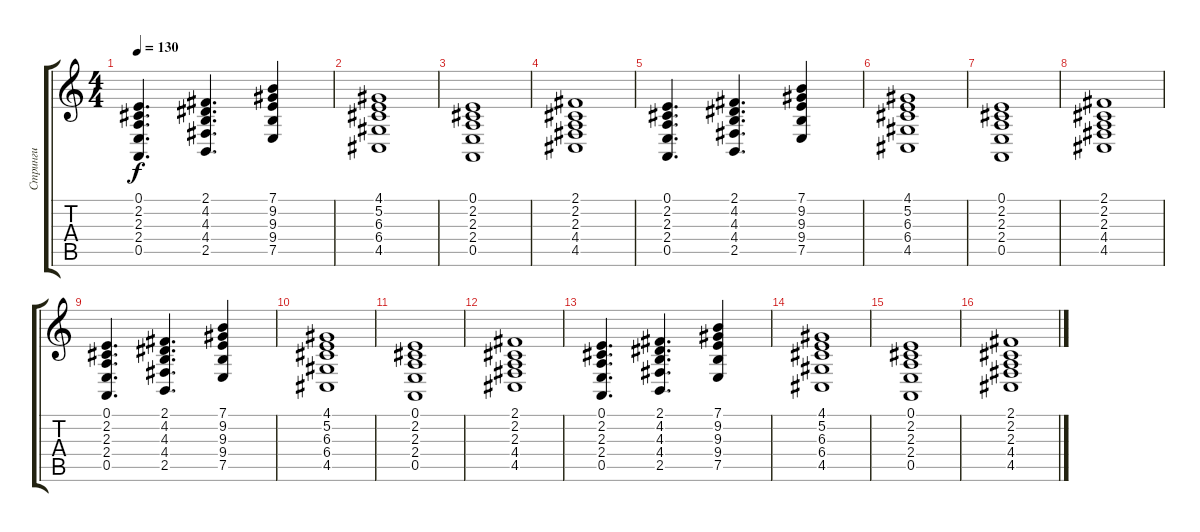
\track ("Стринги" "Стринги") {instrument stringensemble2}
\staff {score tabs}
\tuning (E4 B3 G3 D3 A2 E2) {hide}
\ts (4 4)
\tempo 130
\clef g2
\ks c
(0.1 2.2 2.3 2.4 0.5).4{d dy f} (2.1 4.2 4.3 4.4 2.5).4{d} (7.1 9.2 9.3 9.4 7.5).4 |
(4.1 5.2 6.3 6.4 4.5).1{volume 9 instrument stringensemble2} |
(0.1 2.2 2.3 2.4 0.5).1 |
(2.1 2.2 2.3 4.4 4.5).1 |
(0.1 2.2 2.3 2.4 0.5).4{d} (2.1 4.2 4.3 4.4 2.5).4{d} (7.1 9.2 9.3 9.4 7.5).4 |
(4.1 5.2 6.3 6.4 4.5).1{volume 8 instrument stringensemble2} |
(0.1 2.2 2.3 2.4 0.5).1 |
(2.1 2.2 2.3 4.4 4.5).1 |
(0.1 2.2 2.3 2.4 0.5).4{d} (2.1 4.2 4.3 4.4 2.5).4{d} (7.1 9.2 9.3 9.4 7.5).4 |
(4.1 5.2 6.3 6.4 4.5).1{volume 8 instrument stringensemble2} |
(0.1 2.2 2.3 2.4 0.5).1 |
(2.1 2.2 2.3 4.4 4.5).1 |
(0.1 2.2 2.3 2.4 0.5).4{d} (2.1 4.2 4.3 4.4 2.5).4{d} (7.1 9.2 9.3 9.4 7.5).4 |
(4.1 5.2 6.3 6.4 4.5).1{volume 8 instrument stringensemble2} |
(0.1 2.2 2.3 2.4 0.5).1 |
(2.1 2.2 2.3 4.4 4.5).1
